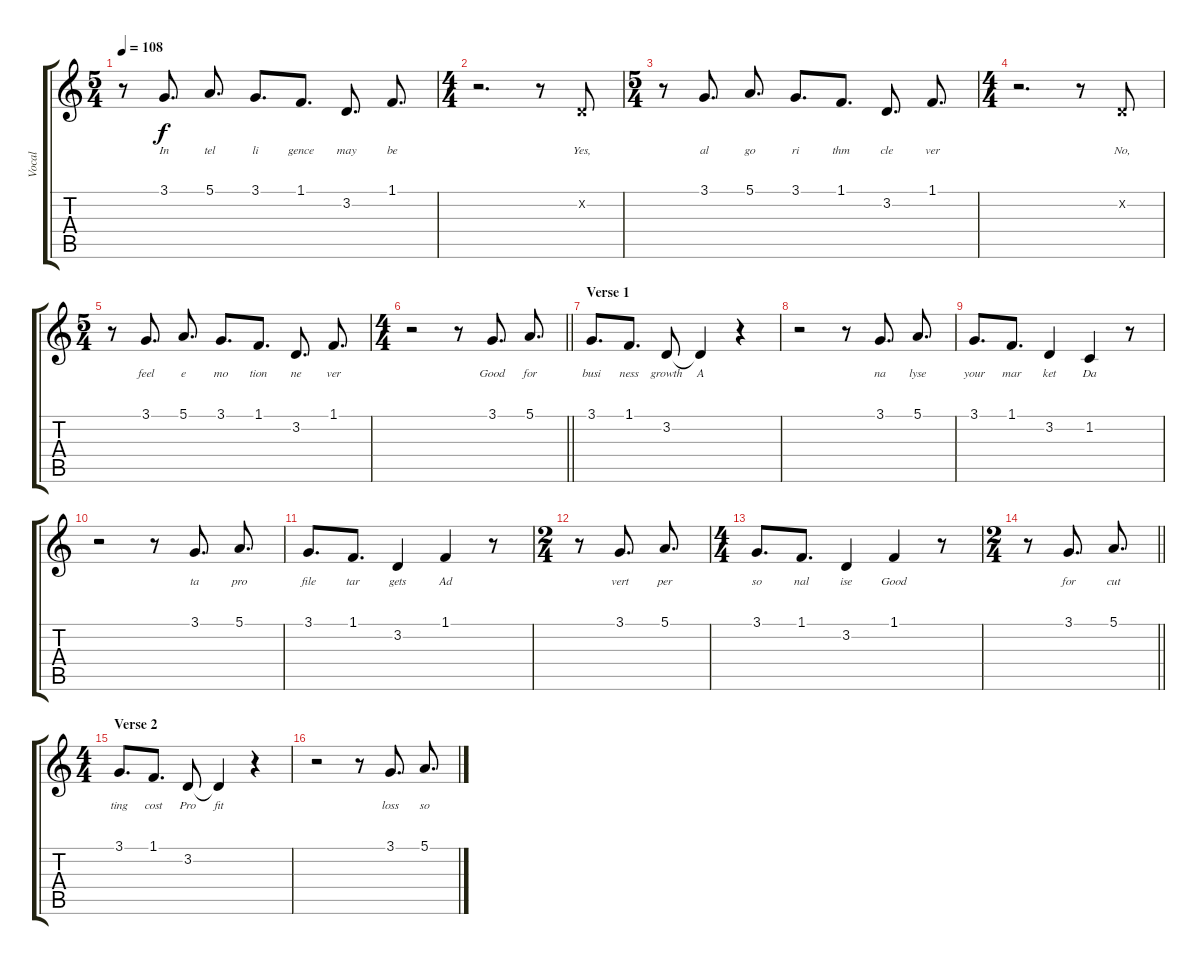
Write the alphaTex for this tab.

\track ("Vocal" "Vocal") {instrument acousticgrandpiano}
\staff {score tabs}
\tuning (E4 B3 G3 D3 A2 E2) {hide}
\ts (5 4)
\tempo 108
\clef g2
\ks c
r.8{dy f} 3.1.8{d lyrics (0 "In") lyrics (1 "") lyrics (2 "") lyrics (3 "") lyrics (4 "")} 5.1.8{d lyrics (0 "tel") lyrics (1 "") lyrics (2 "") lyrics (3 "") lyrics (4 "")} 3.1.8{d lyrics (0 "li") lyrics (1 "") lyrics (2 "") lyrics (3 "") lyrics (4 "")} 1.1.8{d lyrics (0 "gence") lyrics (1 "") lyrics (2 "") lyrics (3 "") lyrics (4 "")} 3.2.8{d lyrics (0 "may") lyrics (1 "") lyrics (2 "") lyrics (3 "") lyrics (4 "")} 1.1.8{d lyrics (0 "be") lyrics (1 "") lyrics (2 "") lyrics (3 "") lyrics (4 "")} |
\ts (4 4)
r.2{d} r.8 3.2{x}.8{lyrics (0 "Yes,") lyrics (1 "") lyrics (2 "") lyrics (3 "") lyrics (4 "")} |
\ts (5 4)
r.8 3.1.8{d lyrics (0 "al") lyrics (1 "") lyrics (2 "") lyrics (3 "") lyrics (4 "")} 5.1.8{d lyrics (0 "go") lyrics (1 "") lyrics (2 "") lyrics (3 "") lyrics (4 "")} 3.1.8{d lyrics (0 "ri") lyrics (1 "") lyrics (2 "") lyrics (3 "") lyrics (4 "")} 1.1.8{d lyrics (0 "thm") lyrics (1 "") lyrics (2 "") lyrics (3 "") lyrics (4 "")} 3.2.8{d lyrics (0 "cle") lyrics (1 "") lyrics (2 "") lyrics (3 "") lyrics (4 "")} 1.1.8{d lyrics (0 "ver") lyrics (1 "") lyrics (2 "") lyrics (3 "") lyrics (4 "")} |
\ts (4 4)
r.2{d} r.8 3.2{x}.8{lyrics (0 "No,") lyrics (1 "") lyrics (2 "") lyrics (3 "") lyrics (4 "")} |
\ts (5 4)
r.8 3.1.8{d lyrics (0 "feel") lyrics (1 "") lyrics (2 "") lyrics (3 "") lyrics (4 "")} 5.1.8{d lyrics (0 "e") lyrics (1 "") lyrics (2 "") lyrics (3 "") lyrics (4 "")} 3.1.8{d lyrics (0 "mo") lyrics (1 "") lyrics (2 "") lyrics (3 "") lyrics (4 "")} 1.1.8{d lyrics (0 "tion") lyrics (1 "") lyrics (2 "") lyrics (3 "") lyrics (4 "")} 3.2.8{d lyrics (0 "ne") lyrics (1 "") lyrics (2 "") lyrics (3 "") lyrics (4 "")} 1.1.8{d lyrics (0 "ver") lyrics (1 "") lyrics (2 "") lyrics (3 "") lyrics (4 "")} |
\ts (4 4)
\barLineRight lightlight
r.2 r.8 3.1.8{d lyrics (0 "Good") lyrics (1 "") lyrics (2 "") lyrics (3 "") lyrics (4 "")} 5.1.8{d lyrics (0 "for") lyrics (1 "") lyrics (2 "") lyrics (3 "") lyrics (4 "")} |
\section ("" "Verse 1")
3.1.8{d lyrics (0 "busi") lyrics (1 "") lyrics (2 "") lyrics (3 "") lyrics (4 "")} 1.1.8{d lyrics (0 "ness") lyrics (1 "") lyrics (2 "") lyrics (3 "") lyrics (4 "")} 3.2.8{lyrics (0 "growth") lyrics (1 "") lyrics (2 "") lyrics (3 "") lyrics (4 "")} 3.2{t}.4{lyrics (0 "A") lyrics (1 "") lyrics (2 "") lyrics (3 "") lyrics (4 "")} r.4 |
r.2 r.8 3.1.8{d lyrics (0 "na") lyrics (1 "") lyrics (2 "") lyrics (3 "") lyrics (4 "")} 5.1.8{d lyrics (0 "lyse") lyrics (1 "") lyrics (2 "") lyrics (3 "") lyrics (4 "")} |
3.1.8{d lyrics (0 "your") lyrics (1 "") lyrics (2 "") lyrics (3 "") lyrics (4 "")} 1.1.8{d lyrics (0 "mar") lyrics (1 "") lyrics (2 "") lyrics (3 "") lyrics (4 "")} 3.2.4{lyrics (0 "ket") lyrics (1 "") lyrics (2 "") lyrics (3 "") lyrics (4 "")} 1.2.4{lyrics (0 "Da") lyrics (1 "") lyrics (2 "") lyrics (3 "") lyrics (4 "")} r.8 |
r.2 r.8 3.1.8{d lyrics (0 "ta") lyrics (1 "") lyrics (2 "") lyrics (3 "") lyrics (4 "")} 5.1.8{d lyrics (0 "pro") lyrics (1 "") lyrics (2 "") lyrics (3 "") lyrics (4 "")} |
3.1.8{d lyrics (0 "file") lyrics (1 "") lyrics (2 "") lyrics (3 "") lyrics (4 "")} 1.1.8{d lyrics (0 "tar") lyrics (1 "") lyrics (2 "") lyrics (3 "") lyrics (4 "")} 3.2.4{lyrics (0 "gets") lyrics (1 "") lyrics (2 "") lyrics (3 "") lyrics (4 "")} 1.1.4{lyrics (0 "Ad") lyrics (1 "") lyrics (2 "") lyrics (3 "") lyrics (4 "")} r.8 |
\ts (2 4)
r.8 3.1.8{d lyrics (0 "vert") lyrics (1 "") lyrics (2 "") lyrics (3 "") lyrics (4 "")} 5.1.8{d lyrics (0 "per") lyrics (1 "") lyrics (2 "") lyrics (3 "") lyrics (4 "")} |
\ts (4 4)
3.1.8{d lyrics (0 "so") lyrics (1 "") lyrics (2 "") lyrics (3 "") lyrics (4 "")} 1.1.8{d lyrics (0 "nal") lyrics (1 "") lyrics (2 "") lyrics (3 "") lyrics (4 "")} 3.2.4{lyrics (0 "ise") lyrics (1 "") lyrics (2 "") lyrics (3 "") lyrics (4 "")} 1.1.4{lyrics (0 "Good") lyrics (1 "") lyrics (2 "") lyrics (3 "") lyrics (4 "")} r.8 |
\ts (2 4)
\barLineRight lightlight
r.8 3.1.8{d lyrics (0 "for") lyrics (1 "") lyrics (2 "") lyrics (3 "") lyrics (4 "")} 5.1.8{d lyrics (0 "cut") lyrics (1 "") lyrics (2 "") lyrics (3 "") lyrics (4 "")} |
\ts (4 4)
\section ("" "Verse 2")
3.1.8{d lyrics (0 "ting") lyrics (1 "") lyrics (2 "") lyrics (3 "") lyrics (4 "")} 1.1.8{d lyrics (0 "cost") lyrics (1 "") lyrics (2 "") lyrics (3 "") lyrics (4 "")} 3.2.8{lyrics (0 "Pro") lyrics (1 "") lyrics (2 "") lyrics (3 "") lyrics (4 "")} 3.2{t}.4{lyrics (0 "fit") lyrics (1 "") lyrics (2 "") lyrics (3 "") lyrics (4 "")} r.4 |
r.2 r.8 3.1.8{d lyrics (0 "loss") lyrics (1 "") lyrics (2 "") lyrics (3 "") lyrics (4 "")} 5.1.8{d lyrics (0 "so") lyrics (1 "") lyrics (2 "") lyrics (3 "") lyrics (4 "")}
